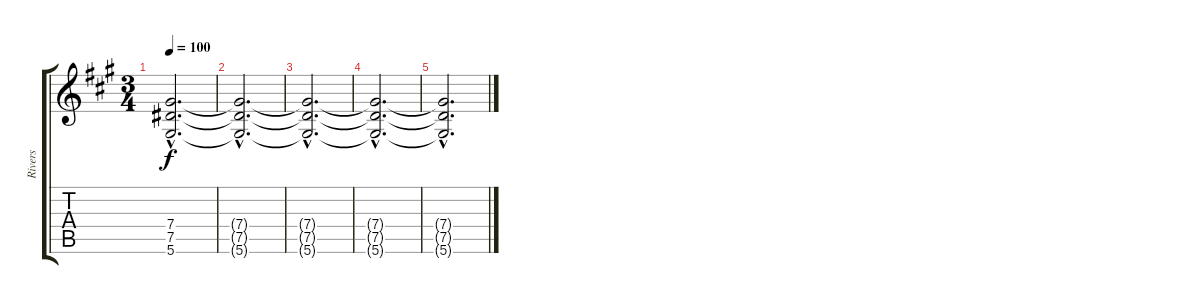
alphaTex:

\track ("Rivers" "Rivers") {instrument overdrivenguitar}
\staff {score tabs}
\tuning (Eb4 Bb3 Gb3 Db3 Ab2 Eb2) {hide}
\ts (3 4)
\tempo 100
\clef g2
\ks a
(7.4{hac t} 7.5{hac t} 5.6{hac t}).2{d dy f} |
(7.4{hac t} 7.5{hac t} 5.6{hac t}).2{d} |
(7.4{hac t} 7.5{hac t} 5.6{hac t}).2{d} |
(7.4{hac t} 7.5{hac t} 5.6{hac t}).2{d} |
(7.4{hac t} 7.5{hac t} 5.6{hac t}).2{d}
